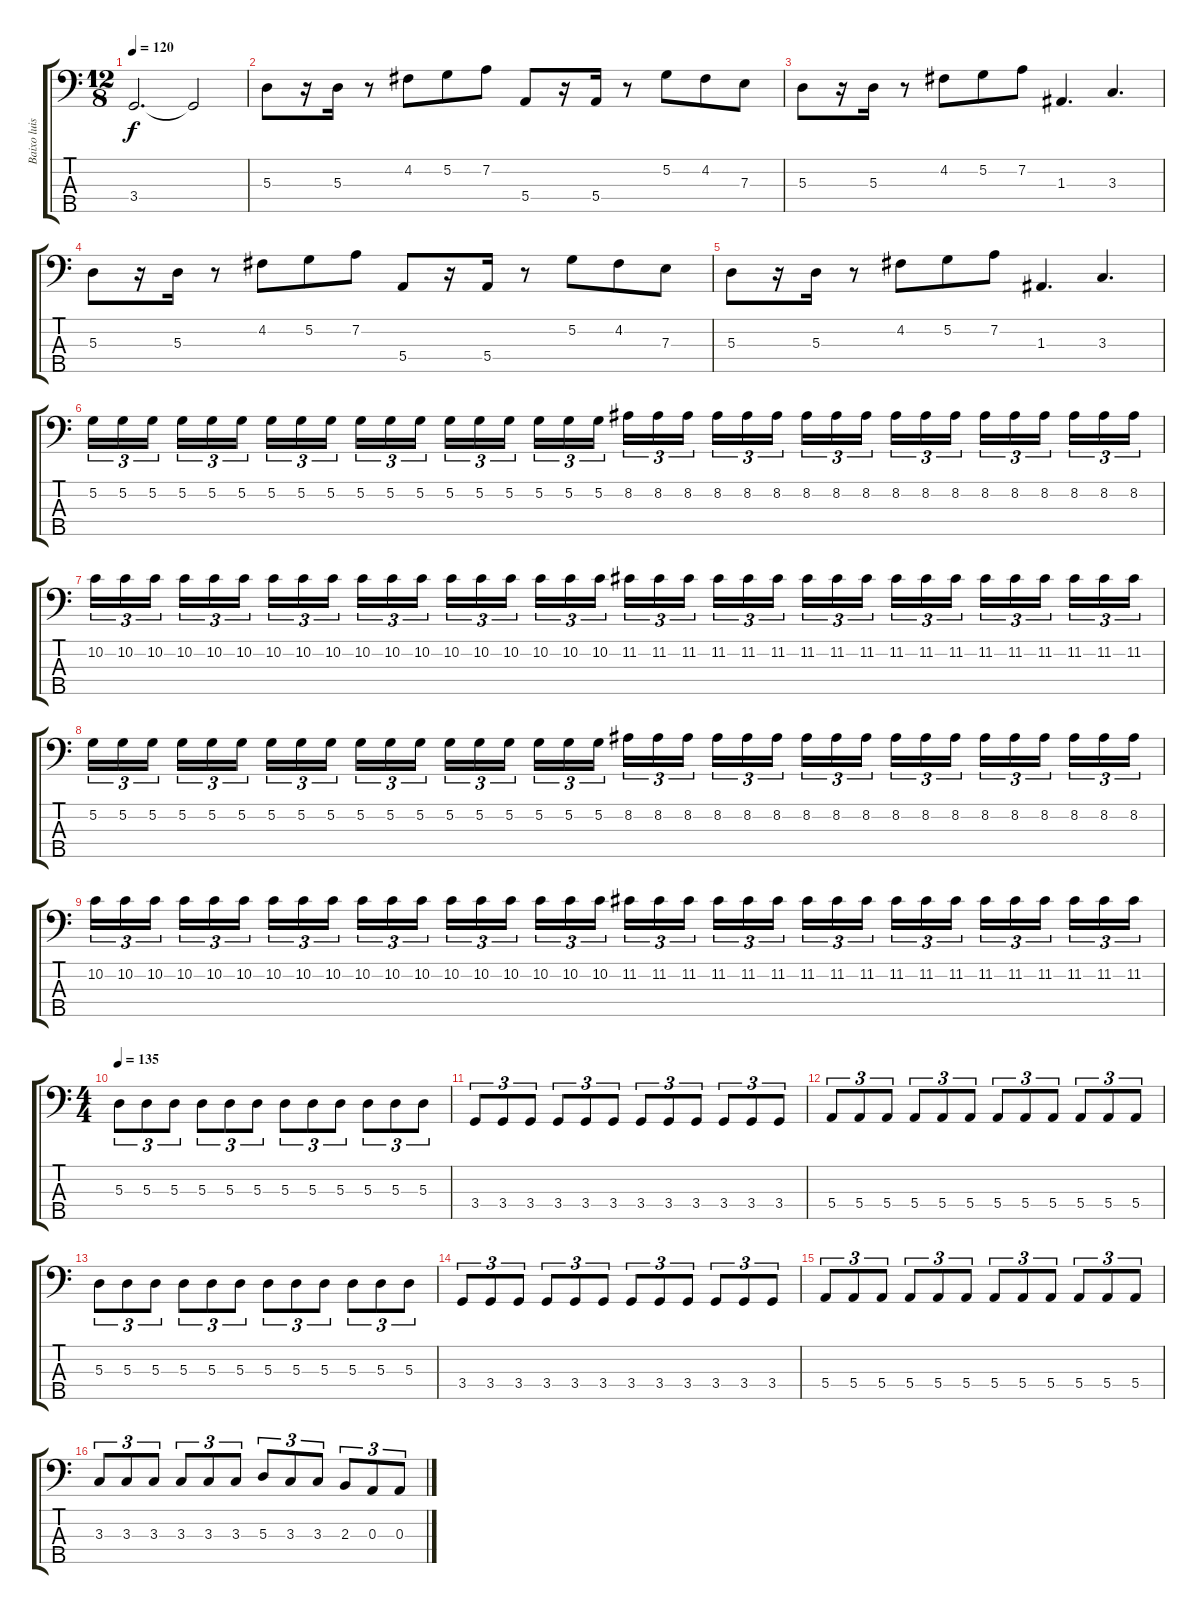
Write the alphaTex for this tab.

\track ("Baixo luis" "Baixo luis") {instrument electricbassfinger}
\staff {score tabs}
\tuning (G2 D2 A1 E1 B0) {hide}
\ts (12 8)
\tempo 120
\clef f4
\ks c
3.4.2{d dy f} 3.4{t}.2 |
5.3.8 r.16 5.3.16 r.8 4.2.8 5.2.8 7.2.8 5.4.8 r.16 5.4.16 r.8 5.2.8 4.2.8 7.3.8 |
5.3.8 r.16 5.3.16 r.8 4.2.8 5.2.8 7.2.8 1.3.4{d} 3.3.4{d} |
5.3.8 r.16 5.3.16 r.8 4.2.8 5.2.8 7.2.8 5.4.8 r.16 5.4.16 r.8 5.2.8 4.2.8 7.3.8 |
5.3.8 r.16 5.3.16 r.8 4.2.8 5.2.8 7.2.8 1.3.4{d} 3.3.4{d} |
5.2.16{tu (3 2)} 5.2.16{tu (3 2)} 5.2.16{tu (3 2)} 5.2.16{tu (3 2)} 5.2.16{tu (3 2)} 5.2.16{tu (3 2)} 5.2.16{tu (3 2)} 5.2.16{tu (3 2)} 5.2.16{tu (3 2)} 5.2.16{tu (3 2)} 5.2.16{tu (3 2)} 5.2.16{tu (3 2)} 5.2.16{tu (3 2)} 5.2.16{tu (3 2)} 5.2.16{tu (3 2)} 5.2.16{tu (3 2)} 5.2.16{tu (3 2)} 5.2.16{tu (3 2)} 8.2.16{tu (3 2)} 8.2.16{tu (3 2)} 8.2.16{tu (3 2)} 8.2.16{tu (3 2)} 8.2.16{tu (3 2)} 8.2.16{tu (3 2)} 8.2.16{tu (3 2)} 8.2.16{tu (3 2)} 8.2.16{tu (3 2)} 8.2.16{tu (3 2)} 8.2.16{tu (3 2)} 8.2.16{tu (3 2)} 8.2.16{tu (3 2)} 8.2.16{tu (3 2)} 8.2.16{tu (3 2)} 8.2.16{tu (3 2)} 8.2.16{tu (3 2)} 8.2.16{tu (3 2)} |
10.2.16{tu (3 2)} 10.2.16{tu (3 2)} 10.2.16{tu (3 2)} 10.2.16{tu (3 2)} 10.2.16{tu (3 2)} 10.2.16{tu (3 2)} 10.2.16{tu (3 2)} 10.2.16{tu (3 2)} 10.2.16{tu (3 2)} 10.2.16{tu (3 2)} 10.2.16{tu (3 2)} 10.2.16{tu (3 2)} 10.2.16{tu (3 2)} 10.2.16{tu (3 2)} 10.2.16{tu (3 2)} 10.2.16{tu (3 2)} 10.2.16{tu (3 2)} 10.2.16{tu (3 2)} 11.2.16{tu (3 2)} 11.2.16{tu (3 2)} 11.2.16{tu (3 2)} 11.2.16{tu (3 2)} 11.2.16{tu (3 2)} 11.2.16{tu (3 2)} 11.2.16{tu (3 2)} 11.2.16{tu (3 2)} 11.2.16{tu (3 2)} 11.2.16{tu (3 2)} 11.2.16{tu (3 2)} 11.2.16{tu (3 2)} 11.2.16{tu (3 2)} 11.2.16{tu (3 2)} 11.2.16{tu (3 2)} 11.2.16{tu (3 2)} 11.2.16{tu (3 2)} 11.2.16{tu (3 2)} |
5.2.16{tu (3 2)} 5.2.16{tu (3 2)} 5.2.16{tu (3 2)} 5.2.16{tu (3 2)} 5.2.16{tu (3 2)} 5.2.16{tu (3 2)} 5.2.16{tu (3 2)} 5.2.16{tu (3 2)} 5.2.16{tu (3 2)} 5.2.16{tu (3 2)} 5.2.16{tu (3 2)} 5.2.16{tu (3 2)} 5.2.16{tu (3 2)} 5.2.16{tu (3 2)} 5.2.16{tu (3 2)} 5.2.16{tu (3 2)} 5.2.16{tu (3 2)} 5.2.16{tu (3 2)} 8.2.16{tu (3 2)} 8.2.16{tu (3 2)} 8.2.16{tu (3 2)} 8.2.16{tu (3 2)} 8.2.16{tu (3 2)} 8.2.16{tu (3 2)} 8.2.16{tu (3 2)} 8.2.16{tu (3 2)} 8.2.16{tu (3 2)} 8.2.16{tu (3 2)} 8.2.16{tu (3 2)} 8.2.16{tu (3 2)} 8.2.16{tu (3 2)} 8.2.16{tu (3 2)} 8.2.16{tu (3 2)} 8.2.16{tu (3 2)} 8.2.16{tu (3 2)} 8.2.16{tu (3 2)} |
10.2.16{tu (3 2)} 10.2.16{tu (3 2)} 10.2.16{tu (3 2)} 10.2.16{tu (3 2)} 10.2.16{tu (3 2)} 10.2.16{tu (3 2)} 10.2.16{tu (3 2)} 10.2.16{tu (3 2)} 10.2.16{tu (3 2)} 10.2.16{tu (3 2)} 10.2.16{tu (3 2)} 10.2.16{tu (3 2)} 10.2.16{tu (3 2)} 10.2.16{tu (3 2)} 10.2.16{tu (3 2)} 10.2.16{tu (3 2)} 10.2.16{tu (3 2)} 10.2.16{tu (3 2)} 11.2.16{tu (3 2)} 11.2.16{tu (3 2)} 11.2.16{tu (3 2)} 11.2.16{tu (3 2)} 11.2.16{tu (3 2)} 11.2.16{tu (3 2)} 11.2.16{tu (3 2)} 11.2.16{tu (3 2)} 11.2.16{tu (3 2)} 11.2.16{tu (3 2)} 11.2.16{tu (3 2)} 11.2.16{tu (3 2)} 11.2.16{tu (3 2)} 11.2.16{tu (3 2)} 11.2.16{tu (3 2)} 11.2.16{tu (3 2)} 11.2.16{tu (3 2)} 11.2.16{tu (3 2)} |
\ts (4 4)
\tempo 141
\tempo 134
\tempo 135
5.3.8{tu (3 2)} 5.3.8{tu (3 2)} 5.3.8{tu (3 2)} 5.3.8{tu (3 2)} 5.3.8{tu (3 2)} 5.3.8{tu (3 2)} 5.3.8{tu (3 2)} 5.3.8{tu (3 2)} 5.3.8{tu (3 2)} 5.3.8{tu (3 2)} 5.3.8{tu (3 2)} 5.3.8{tu (3 2)} |
3.4.8{tu (3 2)} 3.4.8{tu (3 2)} 3.4.8{tu (3 2)} 3.4.8{tu (3 2)} 3.4.8{tu (3 2)} 3.4.8{tu (3 2)} 3.4.8{tu (3 2)} 3.4.8{tu (3 2)} 3.4.8{tu (3 2)} 3.4.8{tu (3 2)} 3.4.8{tu (3 2)} 3.4.8{tu (3 2)} |
5.4.8{tu (3 2)} 5.4.8{tu (3 2)} 5.4.8{tu (3 2)} 5.4.8{tu (3 2)} 5.4.8{tu (3 2)} 5.4.8{tu (3 2)} 5.4.8{tu (3 2)} 5.4.8{tu (3 2)} 5.4.8{tu (3 2)} 5.4.8{tu (3 2)} 5.4.8{tu (3 2)} 5.4.8{tu (3 2)} |
5.3.8{tu (3 2)} 5.3.8{tu (3 2)} 5.3.8{tu (3 2)} 5.3.8{tu (3 2)} 5.3.8{tu (3 2)} 5.3.8{tu (3 2)} 5.3.8{tu (3 2)} 5.3.8{tu (3 2)} 5.3.8{tu (3 2)} 5.3.8{tu (3 2)} 5.3.8{tu (3 2)} 5.3.8{tu (3 2)} |
3.4.8{tu (3 2)} 3.4.8{tu (3 2)} 3.4.8{tu (3 2)} 3.4.8{tu (3 2)} 3.4.8{tu (3 2)} 3.4.8{tu (3 2)} 3.4.8{tu (3 2)} 3.4.8{tu (3 2)} 3.4.8{tu (3 2)} 3.4.8{tu (3 2)} 3.4.8{tu (3 2)} 3.4.8{tu (3 2)} |
5.4.8{tu (3 2)} 5.4.8{tu (3 2)} 5.4.8{tu (3 2)} 5.4.8{tu (3 2)} 5.4.8{tu (3 2)} 5.4.8{tu (3 2)} 5.4.8{tu (3 2)} 5.4.8{tu (3 2)} 5.4.8{tu (3 2)} 5.4.8{tu (3 2)} 5.4.8{tu (3 2)} 5.4.8{tu (3 2)} |
3.3.8{tu (3 2)} 3.3.8{tu (3 2)} 3.3.8{tu (3 2)} 3.3.8{tu (3 2)} 3.3.8{tu (3 2)} 3.3.8{tu (3 2)} 5.3.8{tu (3 2)} 3.3.8{tu (3 2)} 3.3.8{tu (3 2)} 2.3.8{tu (3 2)} 0.3.8{tu (3 2)} 0.3.8{tu (3 2)}
